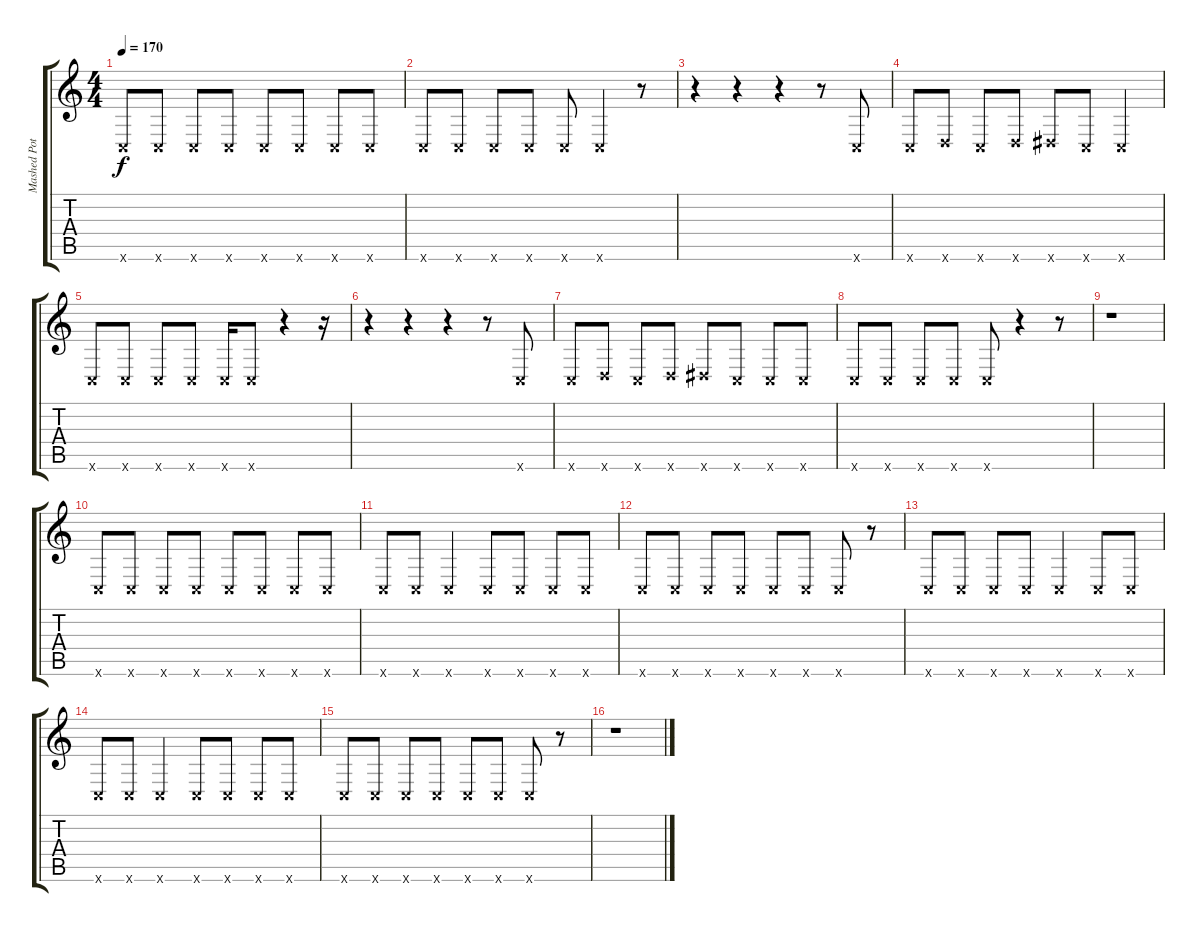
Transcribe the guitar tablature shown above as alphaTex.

\track ("Mashed Potato Jonhson" "Mashed Pot") {instrument acousticguitarsteel}
\staff {score tabs}
\tuning (C4 G3 Eb3 Bb2 F2 C2) {hide}
\ts (4 4)
\tempo 170
\clef g2
\ks c
0.6{x}.8{dy f} 0.6{x}.8 0.6{x}.8 0.6{x}.8 0.6{x}.8 0.6{x}.8 0.6{x}.8 0.6{x}.8 |
0.6{x}.8 0.6{x}.8 0.6{x}.8 0.6{x}.8 0.6{x}.8 0.6{x}.4 r.8 |
r.4 r.4 r.4 r.8 0.6{x}.8 |
0.6{x}.8 2.6{x}.8 0.6{x}.8 2.6{x}.8 3.6{x}.8 0.6{x}.8 0.6{x}.4 |
0.6{x}.8 0.6{x}.8 0.6{x}.8 0.6{x}.8 0.6{x}.16 0.6{x}.8 r.4 r.16 |
r.4 r.4 r.4 r.8 0.6{x}.8 |
0.6{x}.8 2.6{x}.8 0.6{x}.8 2.6{x}.8 3.6{x}.8 0.6{x}.8 0.6{x}.8 0.6{x}.8 |
0.6{x}.8 0.6{x}.8 0.6{x}.8 0.6{x}.8 0.6{x}.8 r.4 r.8 |
r.1 |
0.6{x}.8 0.6{x}.8 0.6{x}.8 0.6{x}.8 0.6{x}.8 0.6{x}.8 0.6{x}.8 0.6{x}.8 |
0.6{x}.8 0.6{x}.8 0.6{x}.4 0.6{x}.8 0.6{x}.8 0.6{x}.8 0.6{x}.8 |
0.6{x}.8 0.6{x}.8 0.6{x}.8 0.6{x}.8 0.6{x}.8 0.6{x}.8 0.6{x}.8 r.8 |
0.6{x}.8 0.6{x}.8 0.6{x}.8 0.6{x}.8 0.6{x}.4 0.6{x}.8 0.6{x}.8 |
0.6{x}.8 0.6{x}.8 0.6{x}.4 0.6{x}.8 0.6{x}.8 0.6{x}.8 0.6{x}.8 |
0.6{x}.8 0.6{x}.8 0.6{x}.8 0.6{x}.8 0.6{x}.8 0.6{x}.8 0.6{x}.8 r.8 |
r.1
